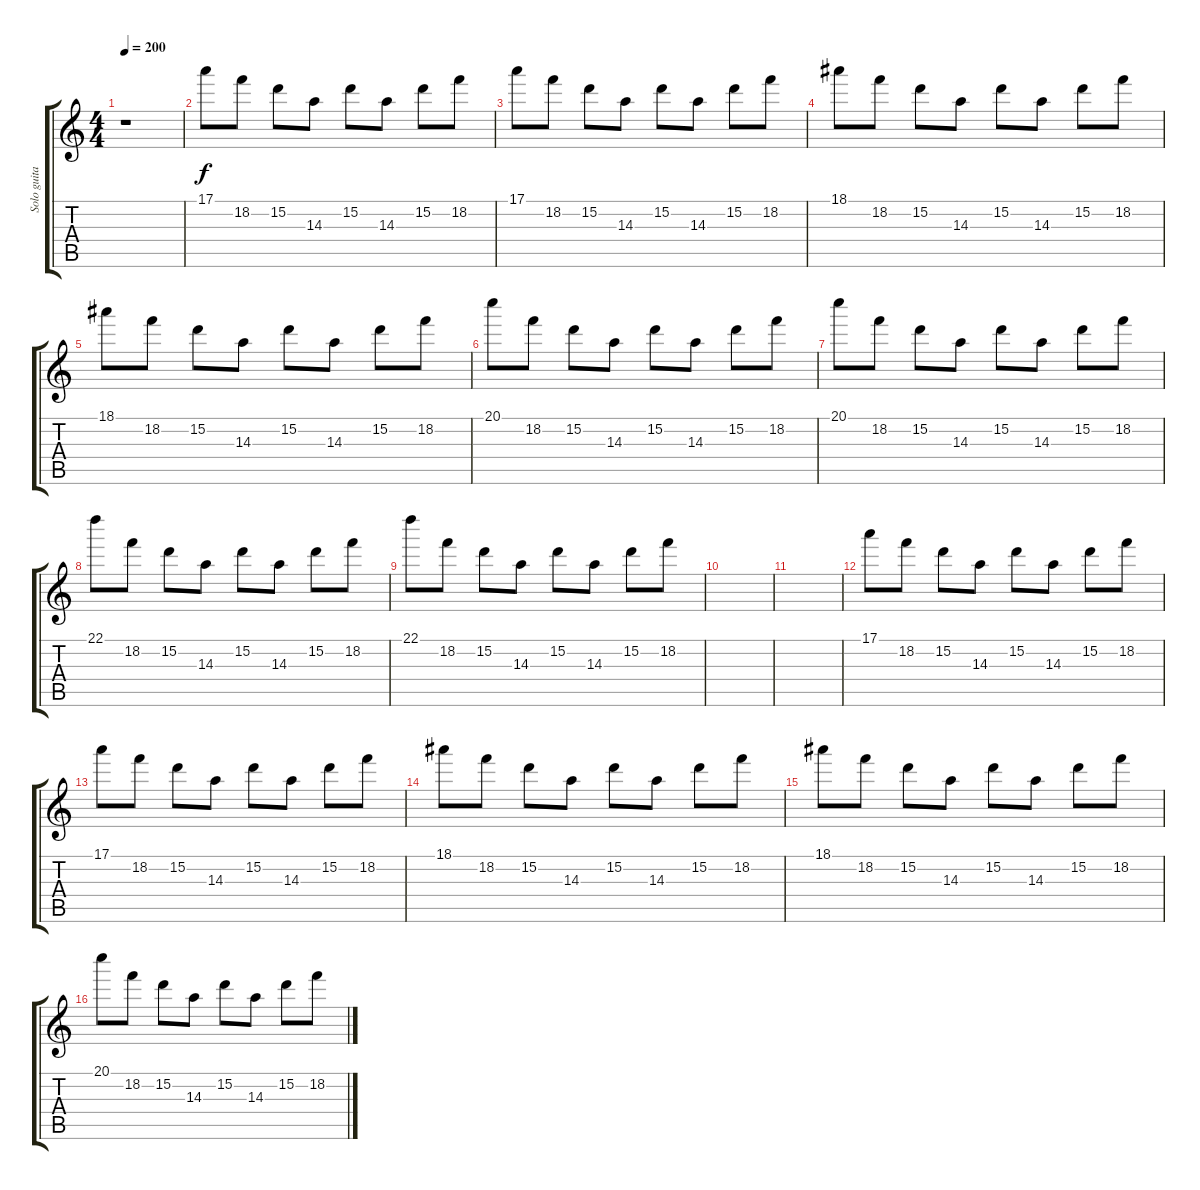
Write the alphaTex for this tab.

\track ("Solo guitar" "Solo guita") {instrument overdrivenguitar}
\staff {score tabs}
\tuning (E4 B3 G3 D3 A2 E2) {hide}
\ts (4 4)
\tempo 200
\clef g2
\ks c
r.1{dy f} |
17.1.8 18.2.8 15.2.8 14.3.8 15.2.8 14.3.8 15.2.8 18.2.8 |
17.1.8 18.2.8 15.2.8 14.3.8 15.2.8 14.3.8 15.2.8 18.2.8 |
18.1.8 18.2.8 15.2.8 14.3.8 15.2.8 14.3.8 15.2.8 18.2.8 |
18.1.8 18.2.8 15.2.8 14.3.8 15.2.8 14.3.8 15.2.8 18.2.8 |
20.1.8 18.2.8 15.2.8 14.3.8 15.2.8 14.3.8 15.2.8 18.2.8 |
20.1.8 18.2.8 15.2.8 14.3.8 15.2.8 14.3.8 15.2.8 18.2.8 |
22.1.8 18.2.8 15.2.8 14.3.8 15.2.8 14.3.8 15.2.8 18.2.8 |
22.1.8 18.2.8 15.2.8 14.3.8 15.2.8 14.3.8 15.2.8 18.2.8 |
|
|
17.1.8 18.2.8 15.2.8 14.3.8 15.2.8 14.3.8 15.2.8 18.2.8 |
17.1.8 18.2.8 15.2.8 14.3.8 15.2.8 14.3.8 15.2.8 18.2.8 |
18.1.8 18.2.8 15.2.8 14.3.8 15.2.8 14.3.8 15.2.8 18.2.8 |
18.1.8 18.2.8 15.2.8 14.3.8 15.2.8 14.3.8 15.2.8 18.2.8 |
20.1.8 18.2.8 15.2.8 14.3.8 15.2.8 14.3.8 15.2.8 18.2.8
